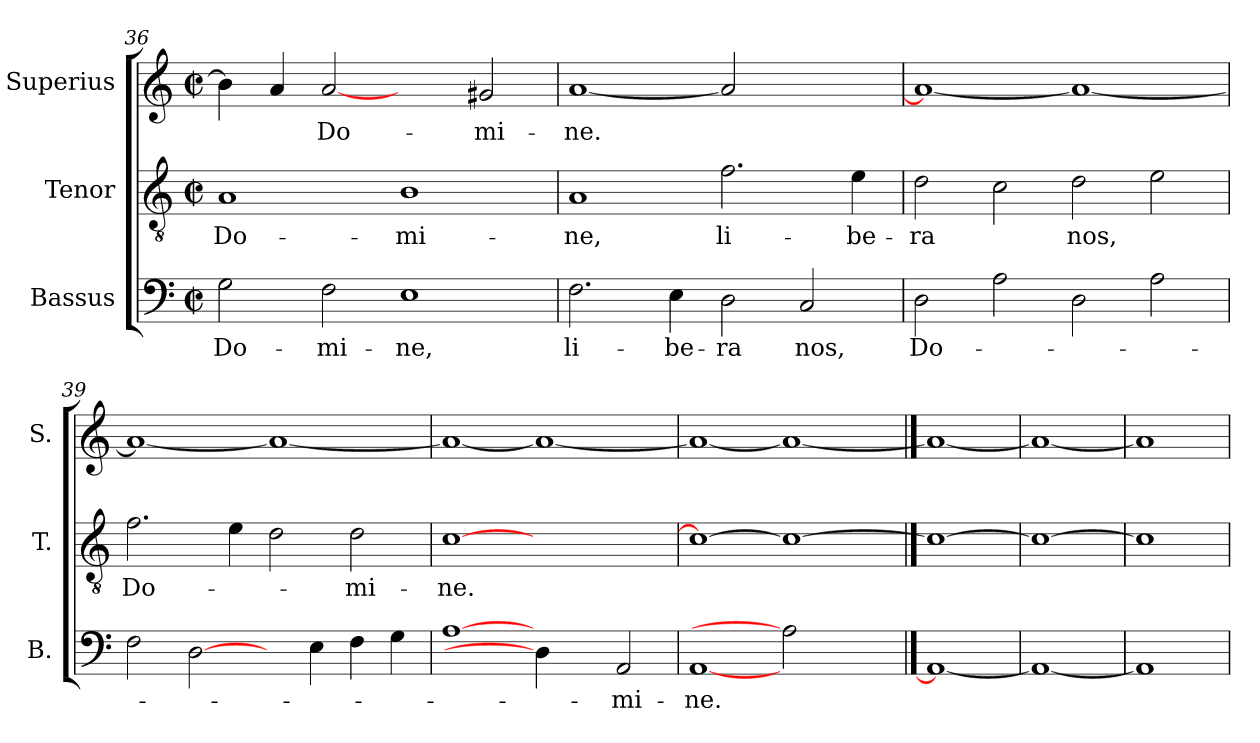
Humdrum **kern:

**kern	**text	**kern	**text	**kern	**text
*part3	*part3	*part2	*part2	*part1	*part1
*staff3	*staff3	*staff2	*staff2	*staff1	*staff1
*I"Bassus	*	*I"Tenor	*	*I"Superius	*
*I'B.	*	*I'T.	*	*I'S.	*
*clefF4	*	*clefGv2	*	*clefG2	*
*	*	*ITrd7c12	*	*	*
*k[]	*	*k[]	*	*k[]	*
*M2/2	*	*M2/2	*	*M2/2	*
*met(c|)	*	*met(c|)	*	*met(c|)	*
=36	=36	=36	=36	=36	=36
!	!LO:LY:b:color=#000000	!	!	!	!
!	!	!	!LO:LY:b:color=#000000	!	!
2Gi\	Do-	1AAi	Do-	4bi\]	.
.	.	.	.	4ai/	.
!	!LO:LY:b:color=#000000	!	!	!	!
!	!	!	!	!	!LO:LY:b:color=#000000
2Fi\	-mi-	.	.	[2ai	Do-
!	!LO:LY:b:color=#000000	!	!	!	!
!	!	!	!LO:LY:b:color=#000000	!	!
1Ei	-ne,	1BBi	-mi-	2ryy	.
!	!	!	!	!	!LO:LY:b:color=#000000
.	.	.	.	2g#Xi/	-mi-
=37	=37	=37	=37	=37	=37
!	!LO:LY:b:color=#000000	!	!	!	!
!	!	!	!LO:LY:b:color=#000000	!	!
!	!	!	!	!	!LO:LY:b:color=#000000
2.Fi\	li-	1AAi	-ne,	[<1ai	-ne.
!	!LO:LY:b:color=#000000	!	!	!	!
4Ei\	-be-	.	.	.	.
!	!LO:LY:b:color=#000000	!	!	!	!
!	!	!	!LO:LY:b:color=#000000	!	!
2Di\	-ra	2.Fi\	li-	2ai]	.
!	!LO:LY:b:color=#000000	!	!	!	!
2Ci/	nos,	.	.	2ryy	.
!	!	!	!LO:LY:b:color=#000000	!	!
.	.	4Ei\	-be-	.	.
=38	=38	=38	=38	=38	=38
!	!LO:LY:b:color=#000000	!	!	!	!
!	!	!	!LO:LY:b:color=#000000	!	!
2Di\	Do-	2Di\	-ra	1ai_<	.
2Ai\	.	2Ci\	.	.	.
!	!	!	!LO:LY:b:color=#000000	!	!
2Di\	.	2Di\	nos,	1ai_	.
2Ai\	.	2Ei\	.	.	.
=39	=39	=39	=39	=39	=39
!	!	!	!LO:LY:b:color=#000000	!	!
2Fi\	.	2.Fi\	Do-	1ai_<	.
[2Di\	.	.	.	.	.
.	.	4Ei\	.	.	.
4ryy	.	2Di\	.	1ai_	.
4Ei\	.	.	.	.	.
!	!	!	!LO:LY:b:color=#000000	!	!
4Fi\	.	2Di\	-mi-	.	.
4Gi\	.	.	.	.	.
=40	=40	=40	=40	=40	=40
!	!	!	!LO:LY:b:color=#000000	!	!
[1Ai	.	[<1Ci	-ne.	1ai_<	.
4Di\]	.	1ryy	.	1ai_	.
4ryy	.	.	.	.	.
!	!LO:LY:b:color=#000000	!	!	!	!
2AAi/	-mi-	.	.	.	.
=41	=41	=41	=41	=41	=41
!	!LO:LY:b:color=#000000	!	!	!	!
[1AAi	-ne.	1Ci_<	.	1ai_<	.
2Ai]	.	1Ci_	.	1ai_	.
2ryy	.	.	.	.	.
==42	==42	==42	==42	==42	==42
1AAi_	.	1Ci_	.	1ai_	.
=43	=43	=43	=43	=43	=43
1AAi_	.	1Ci_	.	1ai_	.
=44	=44	=44	=44	=44	=44
1AAi]	.	1Ci]	.	1ai]	.
=	=	=	=	=	=
*-	*-	*-	*-	*-	*-
